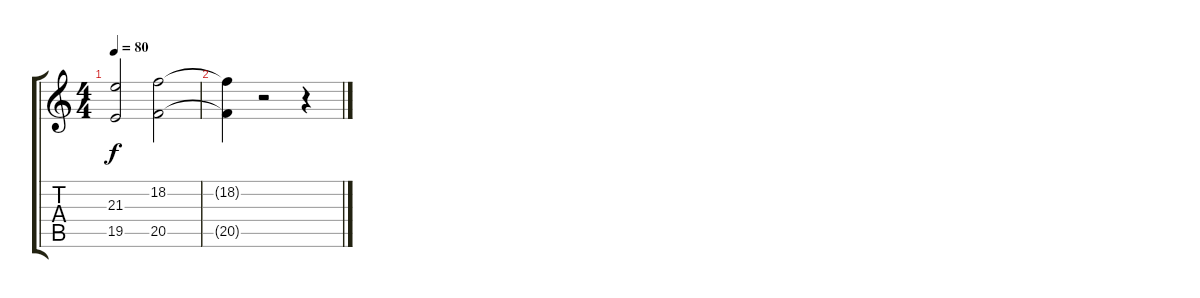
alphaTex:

\track "" {instrument stringensemble1}
\staff {score tabs}
\tuning (E4 B3 G3 D3 A2 E2) {hide}
\ts (4 4)
\tempo 80
\clef g2
\ks c
(21.3{t} 19.5{t}).2{dy f} (18.2 20.5).2 |
(18.2{t} 20.5{t}).4 r.2 r.4
